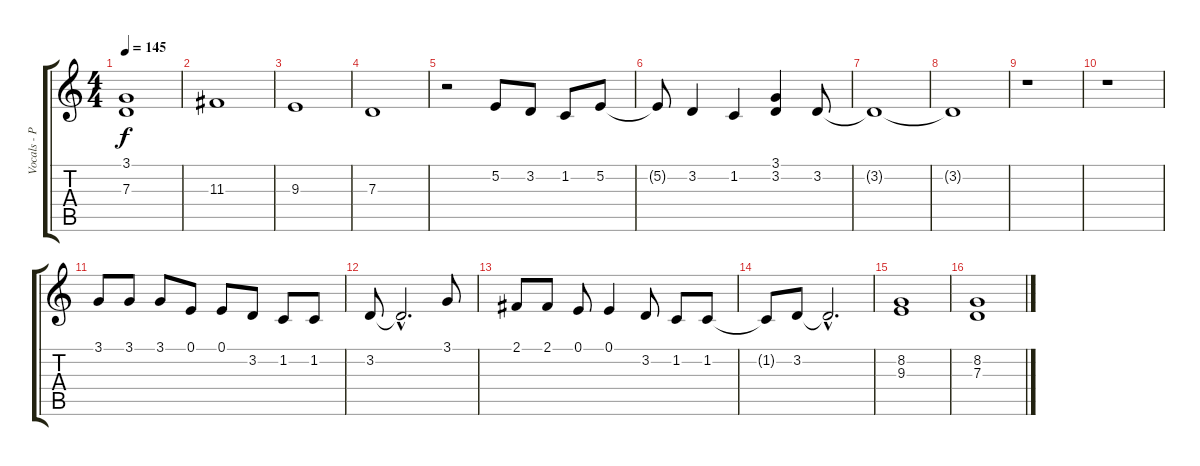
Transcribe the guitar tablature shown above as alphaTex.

\track ("Vocals - Petra/Rachel" "Vocals - P") {instrument brightacousticpiano}
\staff {score tabs}
\tuning (E4 B3 G3 D3 A2 E2) {hide}
\ts (4 4)
\tempo 145
\clef g2
\ks c
(3.1{t} 7.3{t}).1{dy f} |
11.3.1 |
9.3.1 |
7.3.1 |
r.2 5.2.8 3.2.8 1.2.8 5.2.8 |
5.2{t}.8 3.2.4 1.2.4 (3.1 3.2).4 3.2.8 |
3.2{t}.1 |
3.2{t}.1 |
r.1 |
r.1 |
3.1.8 3.1.8 3.1.8 0.1.8 0.1.8 3.2.8 1.2.8 1.2.8 |
3.2.8 3.2{hac t}.2{d} 3.1.8 |
2.1.8 2.1.8 0.1.8 0.1.4 3.2.8 1.2.8 1.2.8 |
1.2{t}.8 3.2.8 3.2{hac t}.2{d} |
(8.2 9.3).1 |
(8.2 7.3).1
